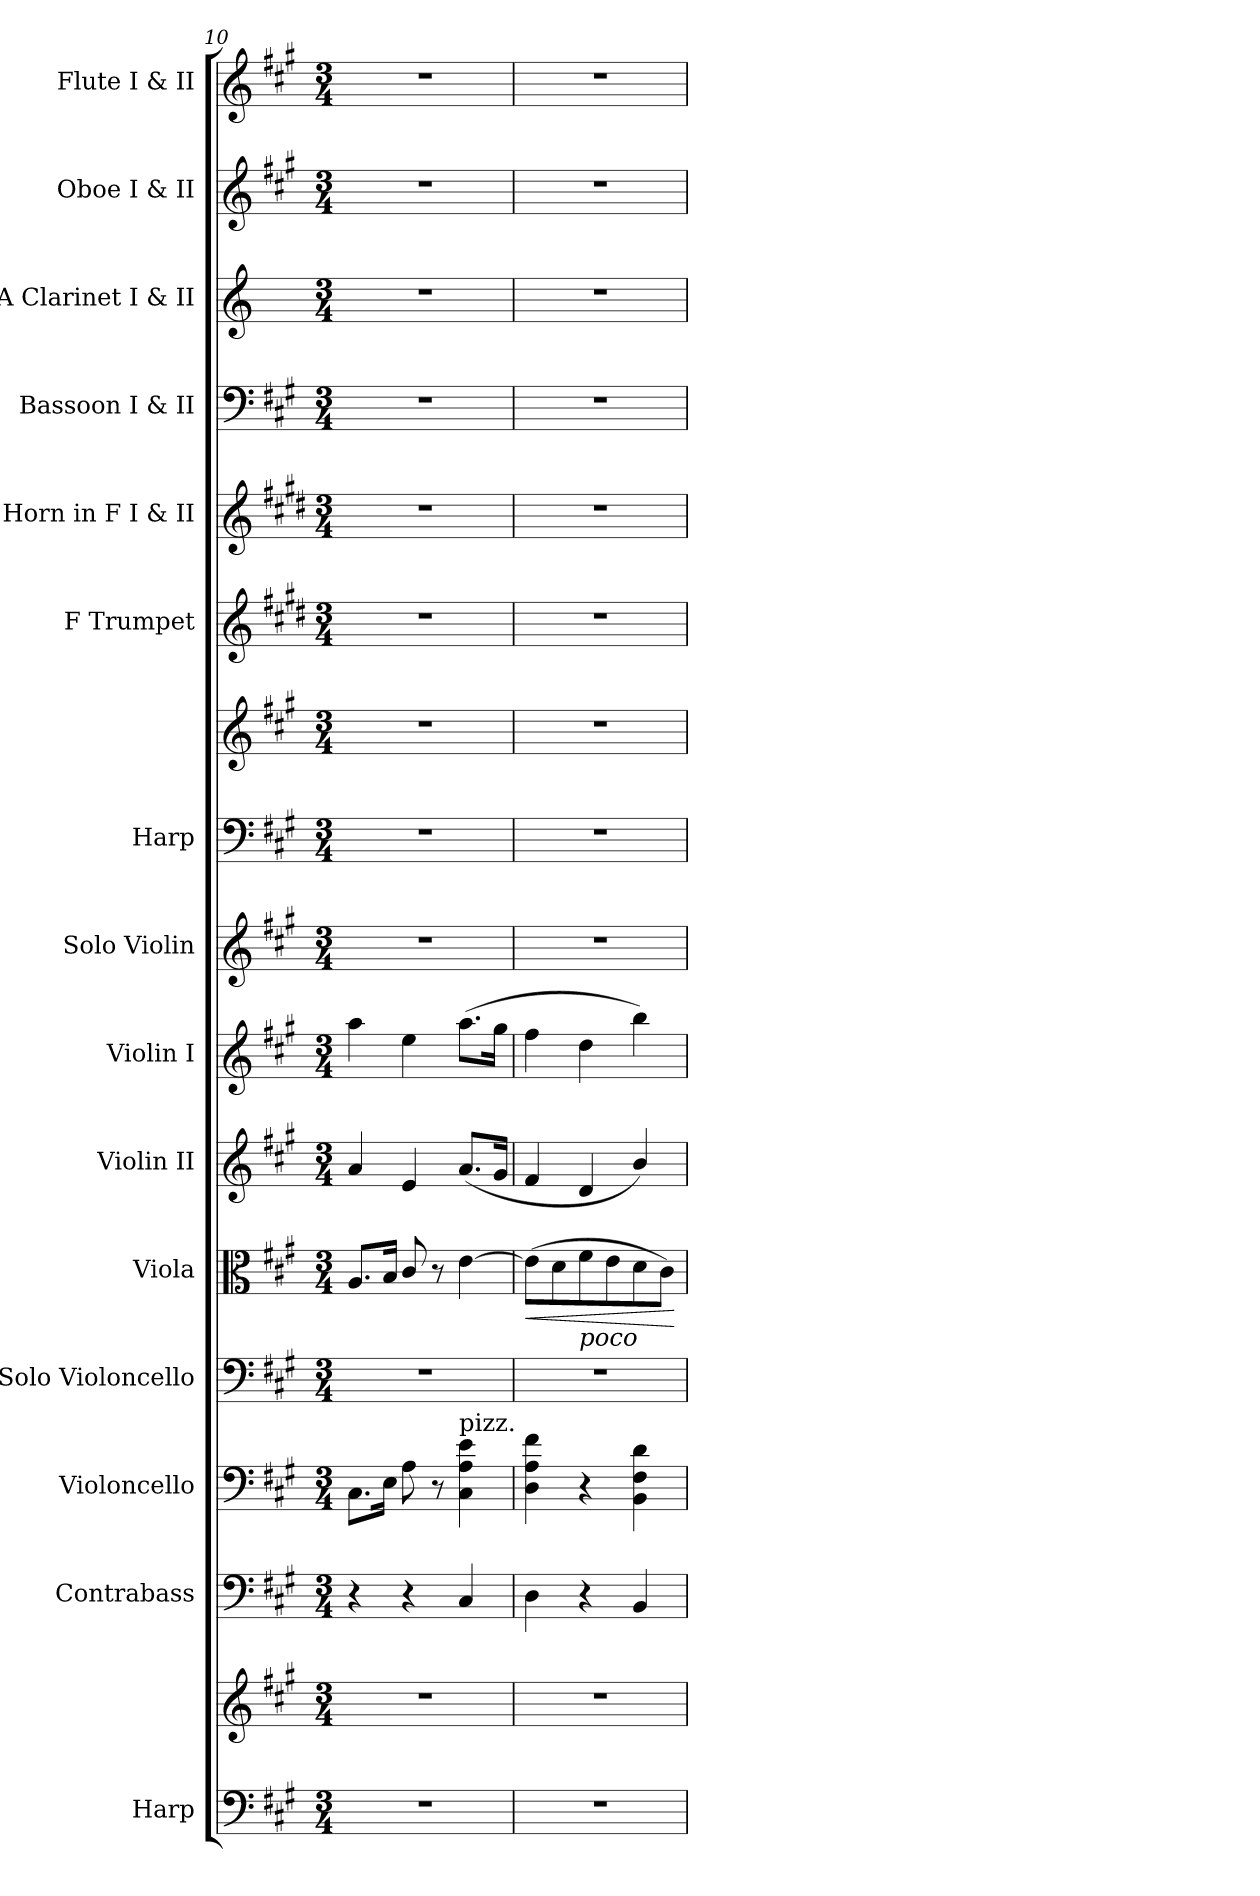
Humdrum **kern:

**kern	**kern	**kern	**kern	**kern	**kern	**dynam	**kern	**kern	**kern	**kern	**kern	**kern	**kern	**kern	**kern	**kern	**kern
*part15	*part15	*part14	*part13	*part12	*part11	*part11	*part10	*part9	*part8	*part7	*part7	*part6	*part5	*part4	*part3	*part2	*part1
*staff17	*staff16	*staff15	*staff14	*staff13	*staff12	*staff12	*staff11	*staff10	*staff9	*staff8	*staff7	*staff6	*staff5	*staff4	*staff3	*staff2	*staff1
*I"Harp	*	*I"Contrabass	*I"Violoncello	*I"Solo Violoncello	*I"Viola	*	*I"Violin II	*I"Violin I	*I"Solo Violin	*I"Harp	*	*I"F Trumpet	*I"Horn in F I &amp; II	*I"Bassoon I &amp; II	*I"A Clarinet I &amp; II	*I"Oboe I &amp; II	*I"Flute I &amp; II
*I'Hrp.	*	*I'Cb.	*I'Vc.	*I'Vc.	*I'Vla.	*	*I'Vln.	*I'Vln.	*I'Vln.	*I'Hrp.	*	*I'F Tpt.	*	*I'Bsn.	*I'A Cl.	*I'Ob.	*I'Fl.
*clefF4	*clefG2	*clefF4	*clefF4	*clefF4	*clefC3	*	*clefG2	*clefG2	*clefG2	*clefF4	*clefG2	*clefG2	*clefG2	*clefF4	*clefG2	*clefG2	*clefG2
*	*	*ITrd7c12	*	*	*	*	*	*	*	*	*	*ITrd-3c-5	*ITrd4c7	*	*ITrd2c3	*	*
*k[f#c#g#]	*k[f#c#g#]	*k[f#c#g#]	*k[f#c#g#]	*k[f#c#g#]	*k[f#c#g#]	*	*k[f#c#g#]	*k[f#c#g#]	*k[f#c#g#]	*k[f#c#g#]	*k[f#c#g#]	*k[f#c#g#]	*k[f#c#g#]	*k[f#c#g#]	*k[f#c#g#]	*k[f#c#g#]	*k[f#c#g#]
*M3/4	*M3/4	*M3/4	*M3/4	*M3/4	*M3/4	*	*M3/4	*M3/4	*M3/4	*M3/4	*M3/4	*M3/4	*M3/4	*M3/4	*M3/4	*M3/4	*M3/4
=10	=10	=10	=10	=10	=10	=10	=10	=10	=10	=10	=10	=10	=10	=10	=10	=10	=10
2.r	2.r	4r	8.C#\L	2.r	8.A/L	.	4a/	4aa\	2.r	2.r	2.r	2.r	2.r	2.r	2.r	2.r	2.r
.	.	.	16E\Jk	.	16B/Jk	.	.	.	.	.	.	.	.	.	.	.	.
.	.	4r	8A\	.	8c#/	.	4e/	4ee\	.	.	.	.	.	.	.	.	.
.	.	.	8r	.	8r	.	.	.	.	.	.	.	.	.	.	.	.
!	!	!	!LO:TX:a:t=pizz.	!	!	!	!	!	!	!	!	!	!	!	!	!	!
.	.	4CC#/	4C#\ 4A\ 4e\	.	[4e\	.	(>8.a/L	(>8.aa\L	.	.	.	.	.	.	.	.	.
.	.	.	.	.	.	.	16g#/Jk	16gg#\Jk	.	.	.	.	.	.	.	.	.
=11	=11	=11	=11	=11	=11	=11	=11	=11	=11	=11	=11	=11	=11	=11	=11	=11	=11
!	!	!	!	!	!	!LO:HP:b	!	!	!	!	!	!	!	!	!	!	!
2.r	2.r	4DD\	4D\ 4A\ 4f#\	2.r	(>8e\L]	<	4f#/	4ff#\	2.r	2.r	2.r	2.r	2.r	2.r	2.r	2.r	2.r
.	.	.	.	.	8d\	.	.	.	.	.	.	.	.	.	.	.	.
!	!	!	!	!	!LO:TX:b:i:t=poco	!	!	!	!	!	!	!	!	!	!	!	!
.	.	4r	4r	.	8f#\	.	4d/	4dd\	.	.	.	.	.	.	.	.	.
.	.	.	.	.	8e\	.	.	.	.	.	.	.	.	.	.	.	.
.	.	4BBB/	4BB\ 4F#\ 4d\	.	8d\	.	4b/)	4bb\)	.	.	.	.	.	.	.	.	.
.	.	.	.	.	8c#\J)	.	.	.	.	.	.	.	.	.	.	.	.
.	.	.	.	.	.	[	.	.	.	.	.	.	.	.	.	.	.
=	=	=	=	=	=	=	=	=	=	=	=	=	=	=	=	=	=
*-	*-	*-	*-	*-	*-	*-	*-	*-	*-	*-	*-	*-	*-	*-	*-	*-	*-
